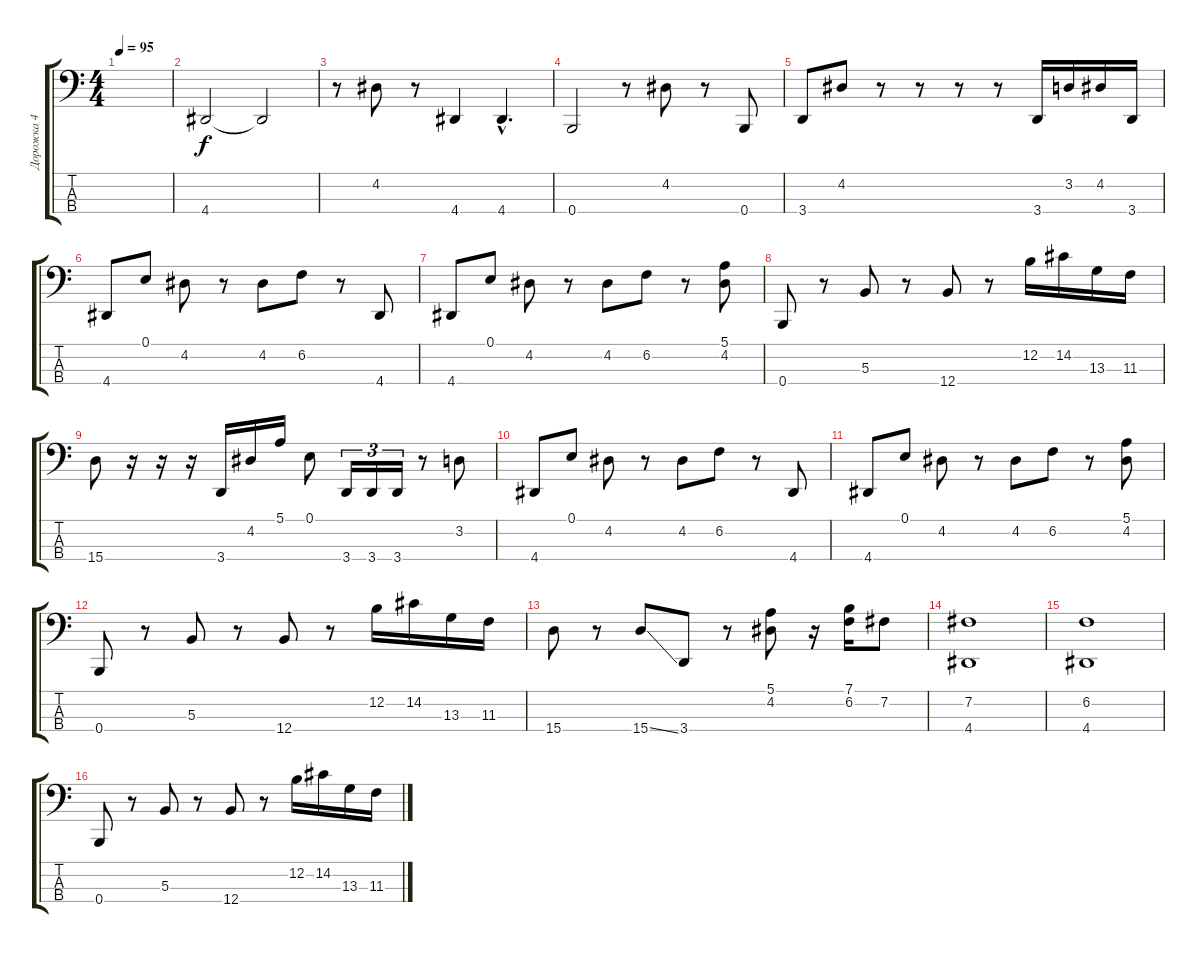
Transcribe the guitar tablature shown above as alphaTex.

\track ("Дорожка 4" "Дорожка 4") {instrument slapbass2}
\staff {score tabs}
\tuning (E2 B1 Gb1 B0) {hide}
\ts (4 4)
\tempo 95
\tempo 135
\tempo 95
\clef f4
\ks c
|
4.4.2 4.4{t}.2 |
r.8 4.2.8 r.8 4.4.4 4.4{hac}.4{d} |
0.4.2 r.8 4.2.8 r.8 0.4.8 |
3.4.8 4.2.8 r.8 r.8 r.8 r.8 3.4.16 3.2.16 4.2.16 3.4.16 |
4.4.8 0.1.8 4.2.8 r.8 4.2.8 6.2.8 r.8 4.4.8 |
4.4.8 0.1.8 4.2.8 r.8 4.2.8 6.2.8 r.8 (5.1 4.2).8 |
0.4.8 r.8 5.3.8 r.8 12.4.8 r.8 12.2.16 14.2.16 13.3.16 11.3.16 |
15.4.8 r.16 r.16 r.16 3.4.16 4.2.16 5.1.16 0.1.8 3.4.16{tu (3 2)} 3.4.16{tu (3 2)} 3.4.16{tu (3 2)} r.8 3.2.8 |
4.4.8 0.1.8 4.2.8 r.8 4.2.8 6.2.8 r.8 4.4.8 |
4.4.8 0.1.8 4.2.8 r.8 4.2.8 6.2.8 r.8 (5.1 4.2).8 |
0.4.8 r.8 5.3.8 r.8 12.4.8 r.8 12.2.16 14.2.16 13.3.16 11.3.16 |
15.4.8 r.8 15.4{ss}.8 3.4.8 r.8 (5.1 4.2).8 r.16 (7.1 6.2).16 7.2.8 |
(7.2 4.4).1 |
(6.2 4.4).1 |
0.4.8 r.8 5.3.8 r.8 12.4.8 r.8 12.2.16 14.2.16 13.3.16 11.3.16
